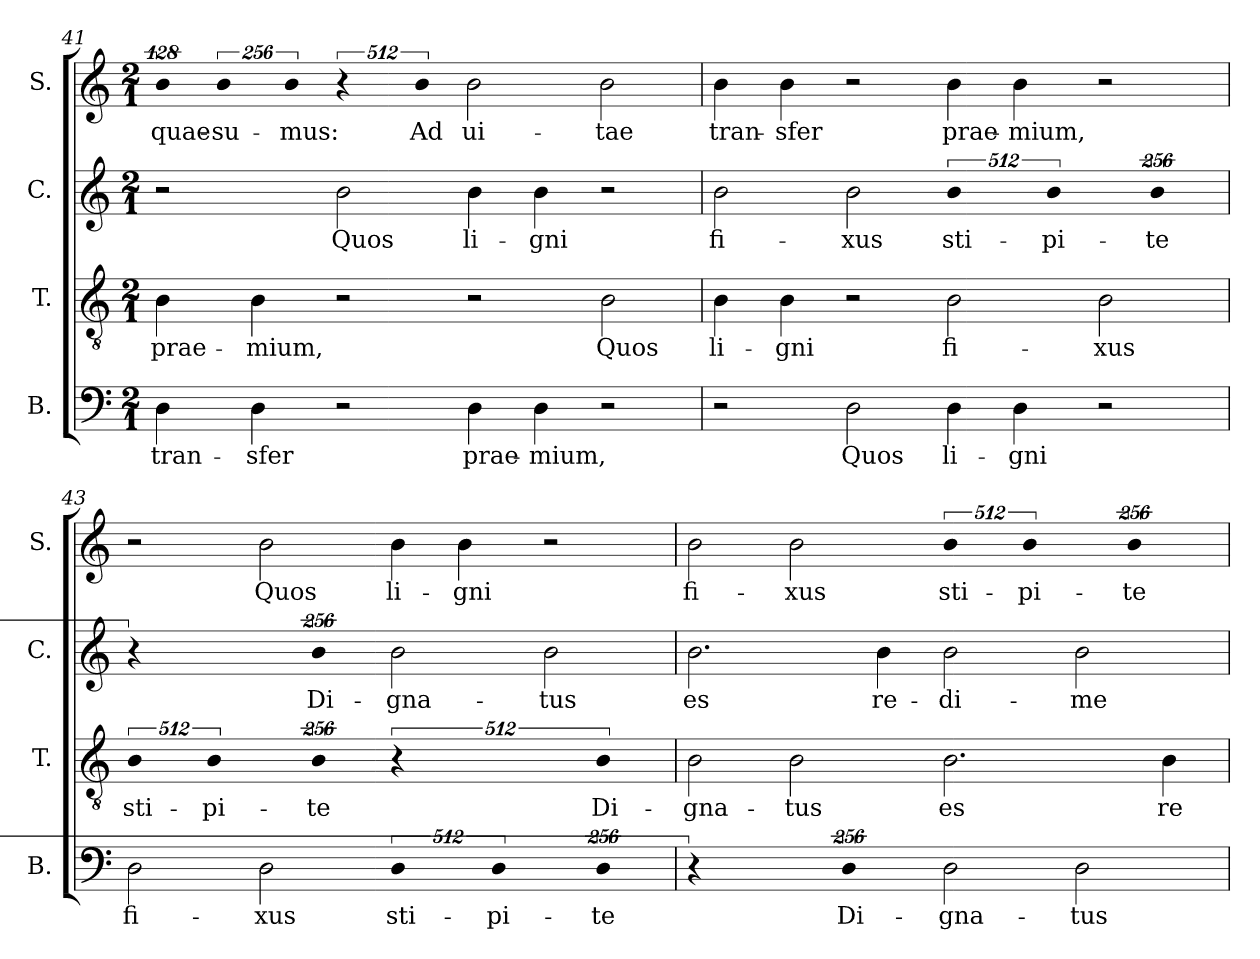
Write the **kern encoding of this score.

**kern	**text	**kern	**text	**kern	**text	**kern	**text
*part4	*part4	*part3	*part3	*part2	*part2	*part1	*part1
*staff4	*staff4	*staff3	*staff3	*staff2	*staff2	*staff1	*staff1
*I"B.	*	*I"T.	*	*I"C.	*	*I"S.	*
*I'B.	*	*I'T.	*	*I'C.	*	*I'S.	*
!!LO:LB:g=z
*clefF4	*	*clefGv2	*	*clefG2	*	*clefG2	*
*	*	*ITrd7c12	*	*	*	*	*
*k[]	*	*k[]	*	*k[]	*	*k[]	*
*C:	*	*C:	*	*C:	*	*C:	*
*M2/1	*	*M2/1	*	*M2/1	*	*M2/1	*
=41	=41	=41	=41	=41	=41	=41	=41
!	!LO:LY:b:color=#000000	!	!	!	!	!	!
!	!	!	!LO:LY:b:color=#000000	!	!	!LO:N:vis=4	!
!	!	!	!	!	!	!	!LO:LY:b:color=#000000
4Di\	tran-	4BBi\	prae-	2r	.	512%85bi\	quae-
!	!	!	!	!	!	!LO:N:vis=4	!
!	!	!	!	!	!	!	!LO:LY:b:color=#000000
.	.	.	.	.	.	1024%171bi\	-su-
!	!LO:LY:b:color=#000000	!	!	!	!	!	!
!	!	!	!LO:LY:b:color=#000000	!	!	!	!
4Di\	-sfer	4BBi\	-mium,	.	.	.	.
!	!	!	!	!	!	!LO:N:vis=4	!
!	!	!	!	!	!	!	!LO:LY:b:color=#000000
.	.	.	.	.	.	1024%171bi\	-mus:
!	!	!	!	!	!LO:LY:b:color=#000000	!LO:N:vis=2	!
2r	.	2r	.	2bi\	Quos	1024%341r	.
!	!	!	!	!	!	!LO:N:vis=4	!
!	!	!	!	!	!	!	!LO:LY:b:color=#000000
.	.	.	.	.	.	1024%171bi\	Ad
!	!LO:LY:b:color=#000000	!	!	!	!	!	!
!	!	!	!	!	!LO:LY:b:color=#000000	!	!
!	!	!	!	!	!	!	!LO:LY:b:color=#000000
4Di\	prae-	2r	.	4bi\	li-	2bi\	ui-
!	!LO:LY:b:color=#000000	!	!	!	!	!	!
!	!	!	!	!	!LO:LY:b:color=#000000	!	!
4Di\	-mium,	.	.	4bi\	-gni	.	.
!	!	!	!LO:LY:b:color=#000000	!	!	!	!
!	!	!	!	!	!	!	!LO:LY:b:color=#000000
2r	.	2BBi\	Quos	2r	.	2bi\	-tae
=42	=42	=42	=42	=42	=42	=42	=42
!	!	!	!LO:LY:b:color=#000000	!	!	!	!
!	!	!	!	!	!LO:LY:b:color=#000000	!	!
!	!	!	!	!	!	!	!LO:LY:b:color=#000000
2r	.	4BBi\	li-	2bi\	fi-	4bi\	tran-
!	!	!	!LO:LY:b:color=#000000	!	!	!	!
!	!	!	!	!	!	!	!LO:LY:b:color=#000000
.	.	4BBi\	-gni	.	.	4bi\	-sfer
!	!LO:LY:b:color=#000000	!	!	!	!	!	!
!	!	!	!	!	!LO:LY:b:color=#000000	!	!
2Di\	Quos	2r	.	2bi\	-xus	2r	.
!	!LO:LY:b:color=#000000	!	!	!	!	!	!
!	!	!	!LO:LY:b:color=#000000	!LO:N:vis=2	!	!	!
!	!	!	!	!	!LO:LY:b:color=#000000	!	!
!	!	!	!	!	!	!	!LO:LY:b:color=#000000
4Di\	li-	2BBi\	fi-	1024%341bi\	sti-	4bi\	prae-
!	!LO:LY:b:color=#000000	!	!	!	!	!	!
!	!	!	!	!	!	!	!LO:LY:b:color=#000000
4Di\	-gni	.	.	.	.	4bi\	-mium,
!	!	!	!	!LO:N:vis=2	!	!	!
!	!	!	!	!	!LO:LY:b:color=#000000	!	!
.	.	.	.	1024%341bi\	-pi-	.	.
!	!	!	!LO:LY:b:color=#000000	!	!	!	!
2r	.	2BBi\	-xus	.	.	2r	.
!	!	!	!	!LO:N:vis=2	!	!	!
!	!	!	!	!	!LO:LY:b:color=#000000	!	!
.	.	.	.	512%171bi\	-te	.	.
!!LO:PB:g=z
=43	=43	=43	=43	=43	=43	=43	=43
!	!LO:LY:b:color=#000000	!LO:N:vis=2	!	!	!	!	!
!	!	!	!LO:LY:b:color=#000000	!LO:N:vis=1	!	!	!
2Di\	fi-	1024%341BBi\	sti-	512%341r	.	2r	.
!	!	!LO:N:vis=2	!	!	!	!	!
!	!	!	!LO:LY:b:color=#000000	!	!	!	!
.	.	1024%341BBi\	-pi-	.	.	.	.
!	!LO:LY:b:color=#000000	!	!	!	!	!	!
!	!	!	!	!	!	!	!LO:LY:b:color=#000000
2Di\	-xus	.	.	.	.	2bi\	Quos
!	!	!LO:N:vis=2	!	!	!	!	!
!	!	!	!LO:LY:b:color=#000000	!LO:N:vis=2	!	!	!
!	!	!	!	!	!LO:LY:b:color=#000000	!	!
.	.	512%171BBi\	-te	512%171bi\	Di-	.	.
!LO:N:vis=2	!	!	!	!	!	!	!
!	!LO:LY:b:color=#000000	!LO:N:vis=1	!	!	!	!	!
!	!	!	!	!	!LO:LY:b:color=#000000	!	!
!	!	!	!	!	!	!	!LO:LY:b:color=#000000
1024%341Di\	sti-	512%341r	.	2bi\	-gna-	4bi\	li-
!	!	!	!	!	!	!	!LO:LY:b:color=#000000
.	.	.	.	.	.	4bi\	-gni
!LO:N:vis=2	!	!	!	!	!	!	!
!	!LO:LY:b:color=#000000	!	!	!	!	!	!
1024%341Di\	-pi-	.	.	.	.	.	.
!	!	!	!	!	!LO:LY:b:color=#000000	!	!
.	.	.	.	2bi\	-tus	2r	.
!LO:N:vis=2	!	!	!	!	!	!	!
!	!LO:LY:b:color=#000000	!LO:N:vis=2	!	!	!	!	!
!	!	!	!LO:LY:b:color=#000000	!	!	!	!
512%171Di\	-te	512%171BBi\	Di-	.	.	.	.
=44	=44	=44	=44	=44	=44	=44	=44
!LO:N:vis=1	!	!	!	!	!	!	!
!	!	!	!LO:LY:b:color=#000000	!	!	!	!
!	!	!	!	!	!LO:LY:b:color=#000000	!	!
!	!	!	!	!	!	!	!LO:LY:b:color=#000000
512%341r	.	2BBi\	-gna-	2.bi\	es	2bi\	fi-
!	!	!	!LO:LY:b:color=#000000	!	!	!	!
!	!	!	!	!	!	!	!LO:LY:b:color=#000000
.	.	2BBi\	-tus	.	.	2bi\	-xus
!LO:N:vis=2	!	!	!	!	!	!	!
!	!LO:LY:b:color=#000000	!	!	!	!	!	!
512%171Di\	Di-	.	.	.	.	.	.
!	!	!	!	!	!LO:LY:b:color=#000000	!	!
.	.	.	.	4bi\	re-	.	.
!	!LO:LY:b:color=#000000	!	!	!	!	!	!
!	!	!	!LO:LY:b:color=#000000	!	!	!	!
!	!	!	!	!	!LO:LY:b:color=#000000	!LO:N:vis=2	!
!	!	!	!	!	!	!	!LO:LY:b:color=#000000
2Di\	-gna-	2.BBi\	es	2bi\	-di-	1024%341bi\	sti-
!	!	!	!	!	!	!LO:N:vis=2	!
!	!	!	!	!	!	!	!LO:LY:b:color=#000000
.	.	.	.	.	.	1024%341bi\	-pi-
!	!LO:LY:b:color=#000000	!	!	!	!	!	!
!	!	!	!	!	!LO:LY:b:color=#000000	!	!
2Di\	-tus	.	.	2bi\	-me-	.	.
!	!	!	!	!	!	!LO:N:vis=2	!
!	!	!	!	!	!	!	!LO:LY:b:color=#000000
.	.	.	.	.	.	512%171bi\	-te
!	!	!	!LO:LY:b:color=#000000	!	!	!	!
.	.	4BBi\	re-	.	.	.	.
=	=	=	=	=	=	=	=
*-	*-	*-	*-	*-	*-	*-	*-
